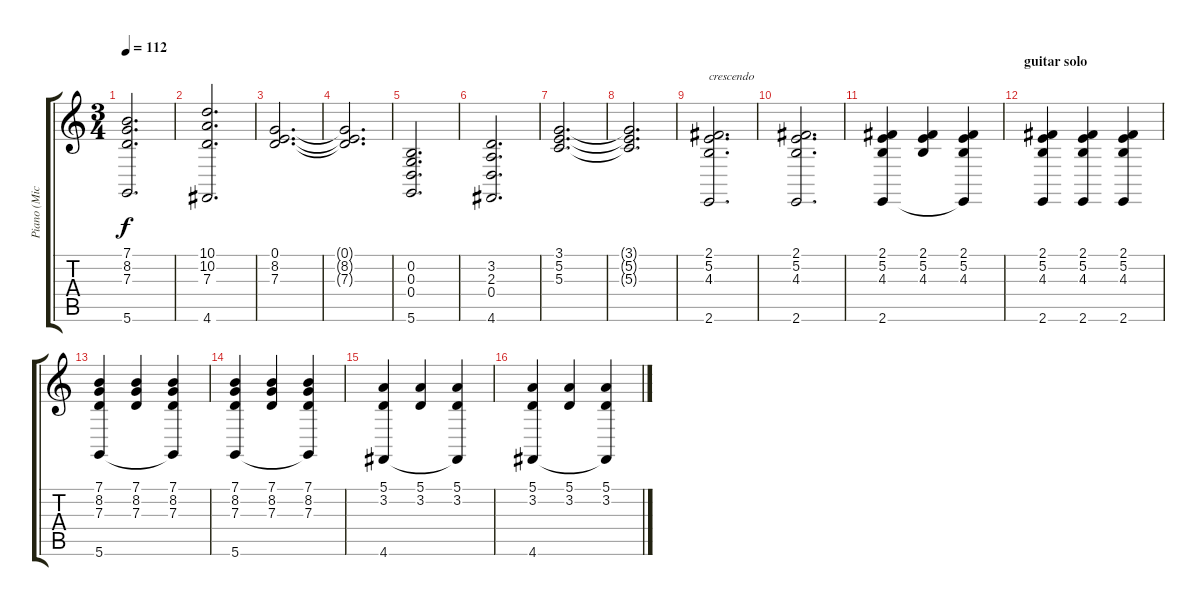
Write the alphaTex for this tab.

\track ("Piano (Michael Kamen)" "Piano (Mic") {instrument acousticgrandpiano}
\staff {score tabs}
\tuning (E4 B3 G3 D3 A2 D2) {hide}
\ts (3 4)
\tempo 112
\clef g2
\ks c
(7.1 8.2 7.3 5.6).2{d dy f} |
(10.1 10.2 7.3 4.6).2{d} |
(0.1 8.2 7.3).2{d} |
(0.1{t} 8.2{t} 7.3{t}).2{d} |
(0.2 0.3 0.4 5.6).2{d} |
(3.2 2.3 0.4 4.6).2{d} |
(3.1 5.2 5.3).2{d} |
(3.1{t} 5.2{t} 5.3{t}).2{d} |
(2.1 5.2 4.3 2.6).2{d txt "crescendo"} |
(2.1 5.2 4.3 2.6).2{d} |
(2.1 5.2 4.3 2.6).4 (2.1 5.2 4.3).4 (2.1 5.2 4.3 2.6{t}).4 |
\section ("" "guitar solo")
(2.1 5.2 4.3 2.6).4 (2.1 5.2 4.3 2.6).4 (2.1 5.2 4.3 2.6).4 |
(7.1 8.2 7.3 5.6).4 (7.1 8.2 7.3).4 (7.1 8.2 7.3 5.6{t}).4 |
(7.1 8.2 7.3 5.6).4 (7.1 8.2 7.3).4 (7.1 8.2 7.3 5.6{t}).4 |
(5.1 3.2 4.6).4 (5.1 3.2).4 (5.1 3.2 4.6{t}).4 |
(5.1 3.2 4.6).4 (5.1 3.2).4 (5.1 3.2 4.6{t}).4
